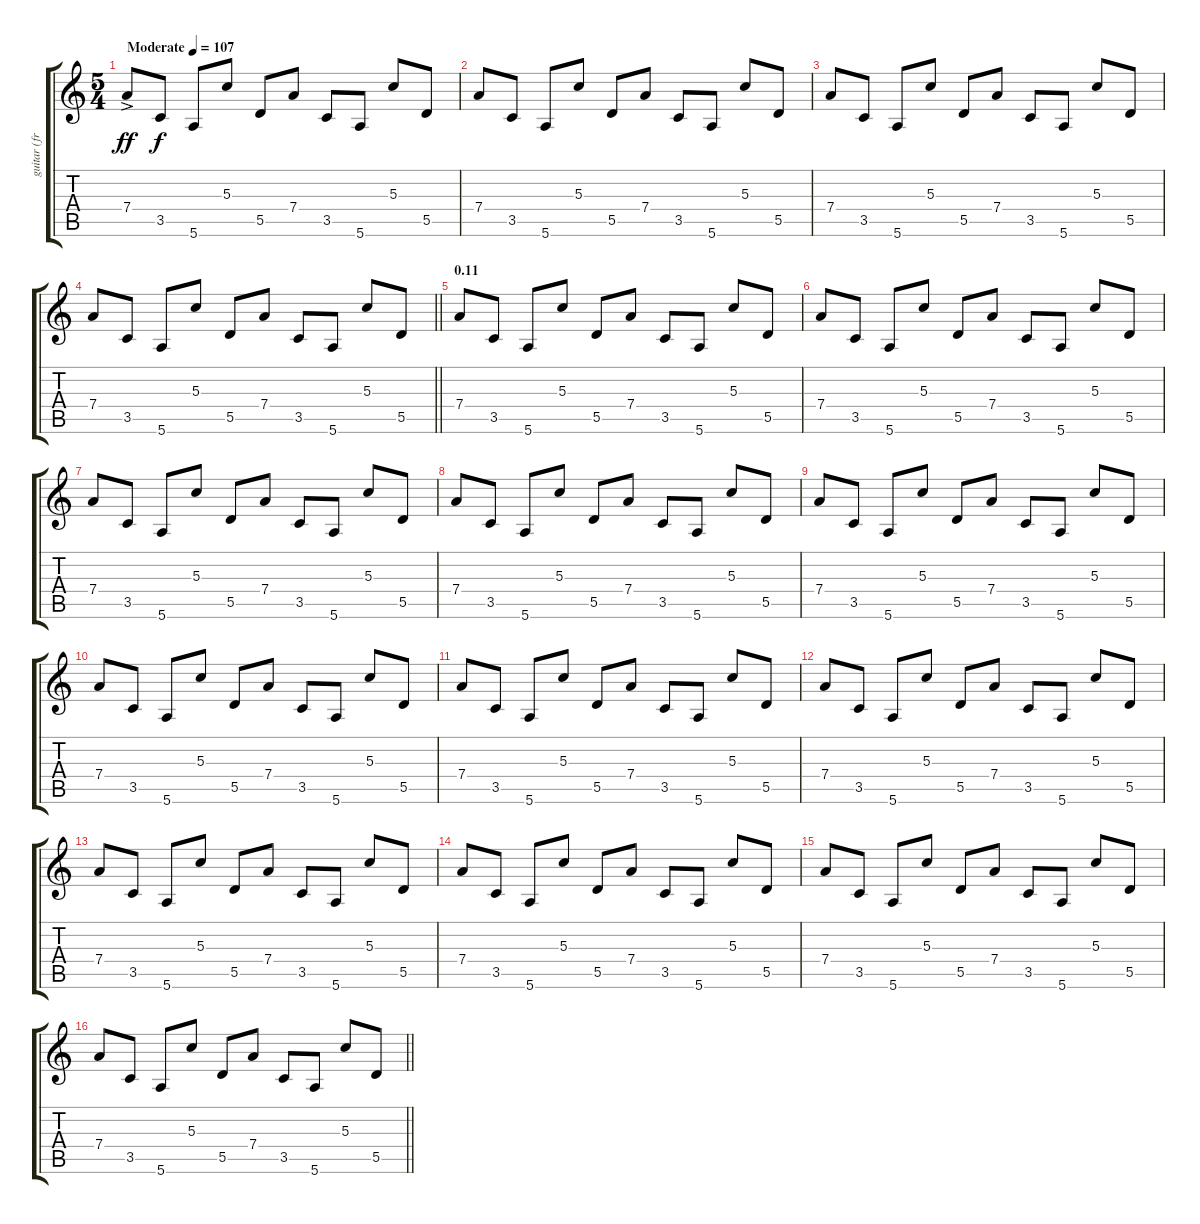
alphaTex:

\track ("guitar (fripp)" "guitar (fr") {instrument acousticguitarsteel}
\staff {score tabs}
\tuning (E4 B3 G3 D3 A2 E2) {hide}
\ts (5 4)
\tempo (107 "Moderate")
\clef g2
\ks c
7.4{ac}.8{dy ff instrument acousticguitarsteel} 3.5.8{dy f} 5.6.8 5.3.8 5.5.8 7.4.8 3.5.8 5.6.8 5.3.8 5.5.8 |
7.4.8 3.5.8 5.6.8 5.3.8 5.5.8 7.4.8 3.5.8 5.6.8 5.3.8 5.5.8 |
7.4.8 3.5.8 5.6.8 5.3.8 5.5.8 7.4.8 3.5.8 5.6.8 5.3.8 5.5.8 |
\barLineRight lightlight
7.4.8 3.5.8 5.6.8 5.3.8 5.5.8 7.4.8 3.5.8 5.6.8 5.3.8 5.5.8 |
\section ("" "0.11")
7.4.8 3.5.8 5.6.8 5.3.8 5.5.8 7.4.8 3.5.8 5.6.8 5.3.8 5.5.8 |
7.4.8 3.5.8 5.6.8 5.3.8 5.5.8 7.4.8 3.5.8 5.6.8 5.3.8 5.5.8 |
7.4.8 3.5.8 5.6.8 5.3.8 5.5.8 7.4.8 3.5.8 5.6.8 5.3.8 5.5.8 |
7.4.8 3.5.8 5.6.8 5.3.8 5.5.8 7.4.8 3.5.8 5.6.8 5.3.8 5.5.8 |
7.4.8 3.5.8 5.6.8 5.3.8 5.5.8 7.4.8 3.5.8 5.6.8 5.3.8 5.5.8 |
7.4.8 3.5.8 5.6.8 5.3.8 5.5.8 7.4.8 3.5.8 5.6.8 5.3.8 5.5.8 |
7.4.8 3.5.8 5.6.8 5.3.8 5.5.8 7.4.8 3.5.8 5.6.8 5.3.8 5.5.8 |
7.4.8 3.5.8 5.6.8 5.3.8 5.5.8 7.4.8 3.5.8 5.6.8 5.3.8 5.5.8 |
7.4.8 3.5.8 5.6.8 5.3.8 5.5.8 7.4.8 3.5.8 5.6.8 5.3.8 5.5.8 |
7.4.8 3.5.8 5.6.8 5.3.8 5.5.8 7.4.8 3.5.8 5.6.8 5.3.8 5.5.8 |
7.4.8 3.5.8 5.6.8 5.3.8 5.5.8 7.4.8 3.5.8 5.6.8 5.3.8 5.5.8 |
\barLineRight lightlight
7.4.8 3.5.8 5.6.8 5.3.8 5.5.8 7.4.8 3.5.8 5.6.8 5.3.8 5.5.8
